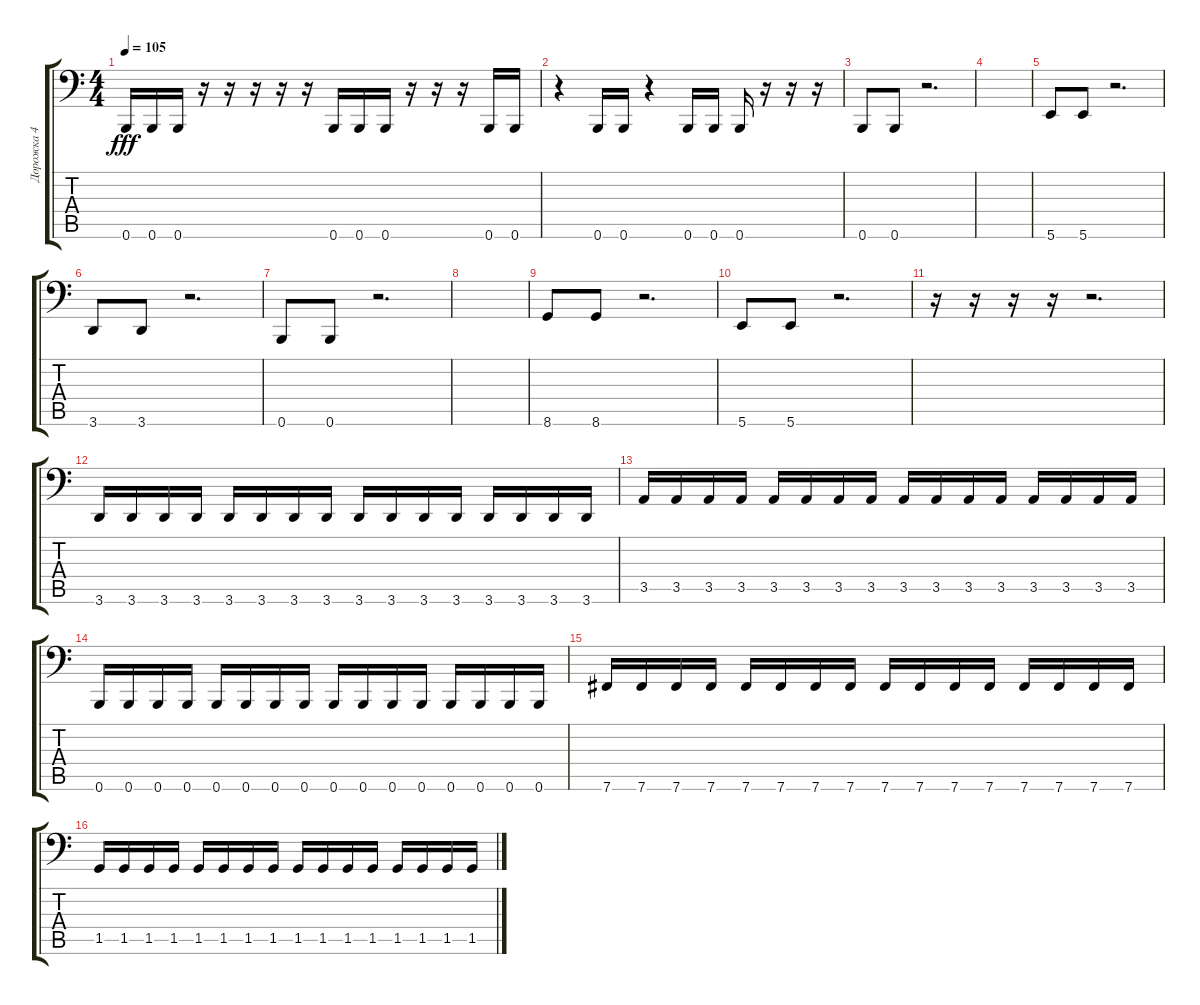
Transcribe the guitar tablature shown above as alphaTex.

\track ("Дорожка 4" "Дорожка 4") {instrument electricbasspick}
\staff {score tabs}
\tuning (Db3 Ab2 E2 B1 Gb1 B0) {hide}
\ts (4 4)
\tempo 105
\clef f4
\ks c
0.6.16{dy fff} 0.6.16 0.6.16 r.16 r.16 r.16 r.16 r.16 0.6.16 0.6.16 0.6.16 r.16 r.16 r.16 0.6.16 0.6.16 |
r.4 0.6.16 0.6.16 r.4 0.6.16 0.6.16 0.6.16 r.16 r.16 r.16 |
0.6.8 0.6.8 r.2{d} |
|
5.6.8 5.6.8 r.2{d} |
3.6.8 3.6.8 r.2{d} |
0.6.8 0.6.8 r.2{d} |
|
8.6.8 8.6.8 r.2{d} |
5.6.8 5.6.8 r.2{d} |
r.16 r.16 r.16 r.16 r.2{d} |
3.6.16 3.6.16 3.6.16 3.6.16 3.6.16 3.6.16 3.6.16 3.6.16 3.6.16 3.6.16 3.6.16 3.6.16 3.6.16 3.6.16 3.6.16 3.6.16 |
3.5.16 3.5.16 3.5.16 3.5.16 3.5.16 3.5.16 3.5.16 3.5.16 3.5.16 3.5.16 3.5.16 3.5.16 3.5.16 3.5.16 3.5.16 3.5.16 |
0.6.16 0.6.16 0.6.16 0.6.16 0.6.16 0.6.16 0.6.16 0.6.16 0.6.16 0.6.16 0.6.16 0.6.16 0.6.16 0.6.16 0.6.16 0.6.16 |
7.6.16 7.6.16 7.6.16 7.6.16 7.6.16 7.6.16 7.6.16 7.6.16 7.6.16 7.6.16 7.6.16 7.6.16 7.6.16 7.6.16 7.6.16 7.6.16 |
1.5.16 1.5.16 1.5.16 1.5.16 1.5.16 1.5.16 1.5.16 1.5.16 1.5.16 1.5.16 1.5.16 1.5.16 1.5.16 1.5.16 1.5.16 1.5.16
